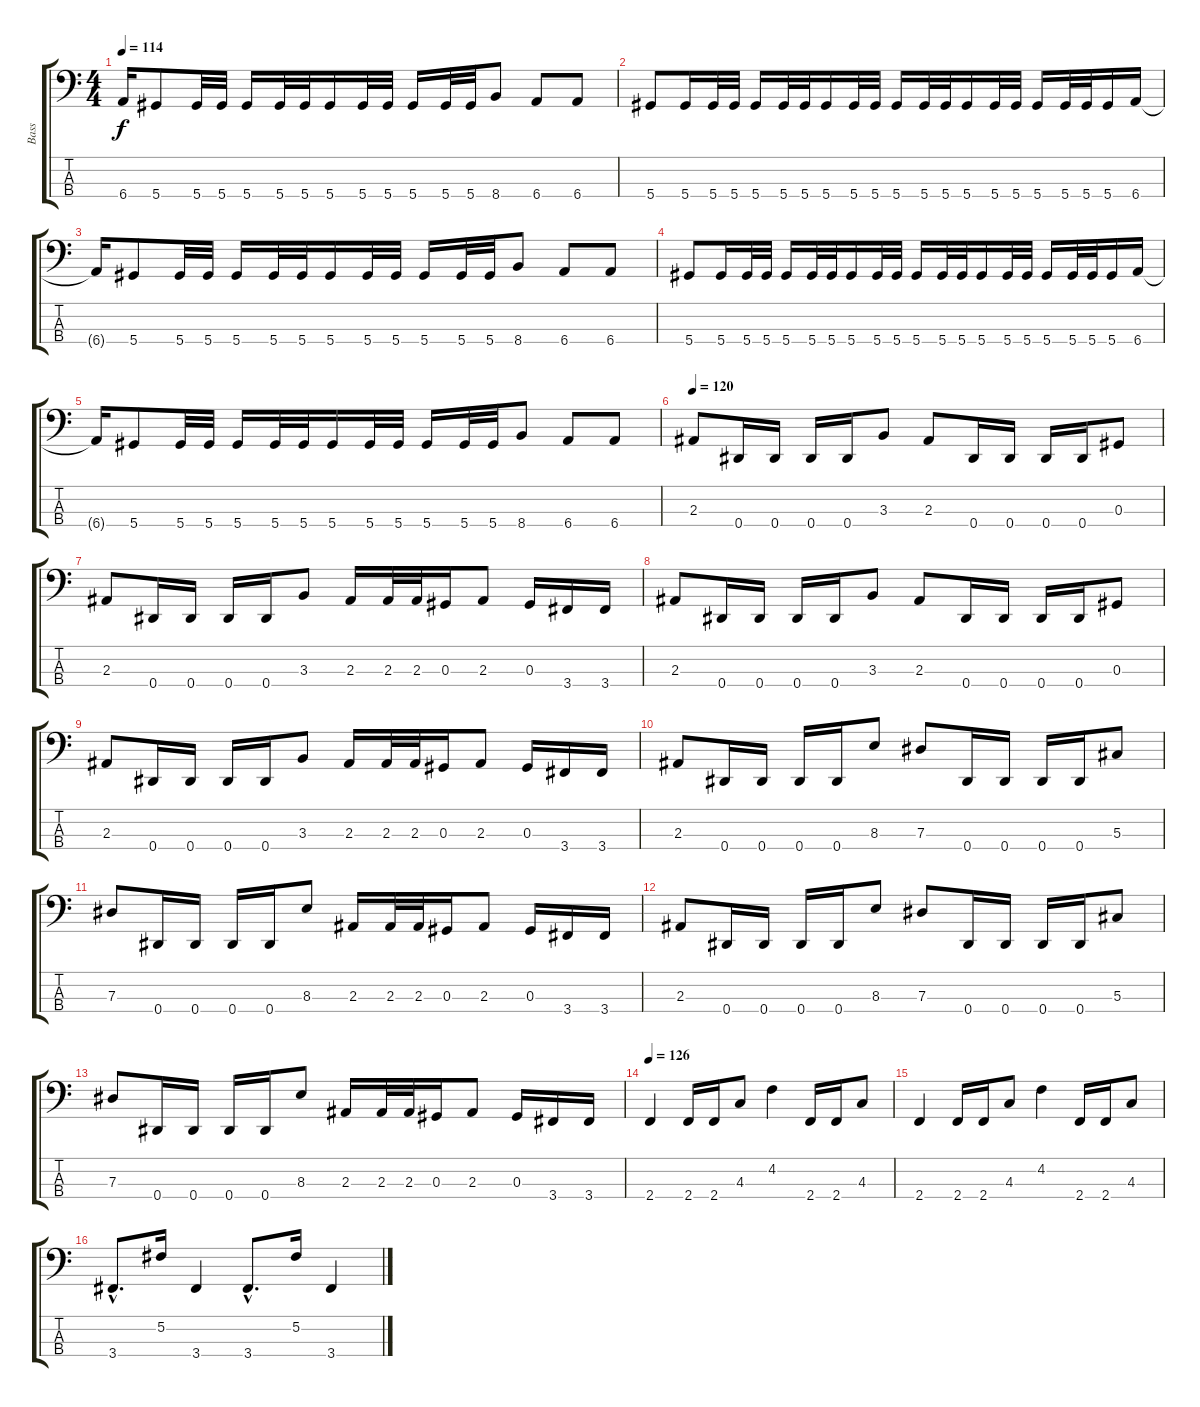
\track ("Bass" "Bass") {instrument electricbasspick}
\staff {score tabs}
\tuning (Gb2 Db2 Ab1 Eb1) {hide}
\ts (4 4)
\tempo 114
\clef f4
\ks c
6.4{t}.16{dy f} 5.4.8 5.4.32 5.4.32 5.4.16 5.4.32 5.4.32 5.4.16 5.4.32 5.4.32 5.4.16 5.4.32 5.4.32 8.4.8 6.4.8 6.4.8 |
5.4.8 5.4.16 5.4.32 5.4.32 5.4.16 5.4.32 5.4.32 5.4.16 5.4.32 5.4.32 5.4.16 5.4.32 5.4.32 5.4.16 5.4.32 5.4.32 5.4.16 5.4.32 5.4.32 5.4.16 6.4.16 |
6.4{t}.16 5.4.8 5.4.32 5.4.32 5.4.16 5.4.32 5.4.32 5.4.16 5.4.32 5.4.32 5.4.16 5.4.32 5.4.32 8.4.8 6.4.8 6.4.8 |
5.4.8 5.4.16 5.4.32 5.4.32 5.4.16 5.4.32 5.4.32 5.4.16 5.4.32 5.4.32 5.4.16 5.4.32 5.4.32 5.4.16 5.4.32 5.4.32 5.4.16 5.4.32 5.4.32 5.4.16 6.4.16 |
6.4{t}.16 5.4.8 5.4.32 5.4.32 5.4.16 5.4.32 5.4.32 5.4.16 5.4.32 5.4.32 5.4.16 5.4.32 5.4.32 8.4.8 6.4.8 6.4.8 |
\tempo 120
2.3.8 0.4.16 0.4.16 0.4.16 0.4.16 3.3.8 2.3.8 0.4.16 0.4.16 0.4.16 0.4.16 0.3.8 |
2.3.8 0.4.16 0.4.16 0.4.16 0.4.16 3.3.8 2.3.16 2.3.32 2.3.32 0.3.16 2.3.8 0.3.16 3.4.16 3.4.16 |
2.3.8 0.4.16 0.4.16 0.4.16 0.4.16 3.3.8 2.3.8 0.4.16 0.4.16 0.4.16 0.4.16 0.3.8 |
2.3.8 0.4.16 0.4.16 0.4.16 0.4.16 3.3.8 2.3.16 2.3.32 2.3.32 0.3.16 2.3.8 0.3.16 3.4.16 3.4.16 |
2.3.8 0.4.16 0.4.16 0.4.16 0.4.16 8.3.8 7.3.8 0.4.16 0.4.16 0.4.16 0.4.16 5.3.8 |
7.3.8 0.4.16 0.4.16 0.4.16 0.4.16 8.3.8 2.3.16 2.3.32 2.3.32 0.3.16 2.3.8 0.3.16 3.4.16 3.4.16 |
2.3.8 0.4.16 0.4.16 0.4.16 0.4.16 8.3.8 7.3.8 0.4.16 0.4.16 0.4.16 0.4.16 5.3.8 |
7.3.8 0.4.16 0.4.16 0.4.16 0.4.16 8.3.8 2.3.16 2.3.32 2.3.32 0.3.16 2.3.8 0.3.16 3.4.16 3.4.16 |
\tempo 126
2.4.4 2.4.16 2.4.16 4.3.8 4.2.4 2.4.16 2.4.16 4.3.8 |
2.4.4 2.4.16 2.4.16 4.3.8 4.2.4 2.4.16 2.4.16 4.3.8 |
3.4{hac}.8{d} 5.2.16 3.4.4 3.4{hac}.8{d} 5.2.16 3.4.4
